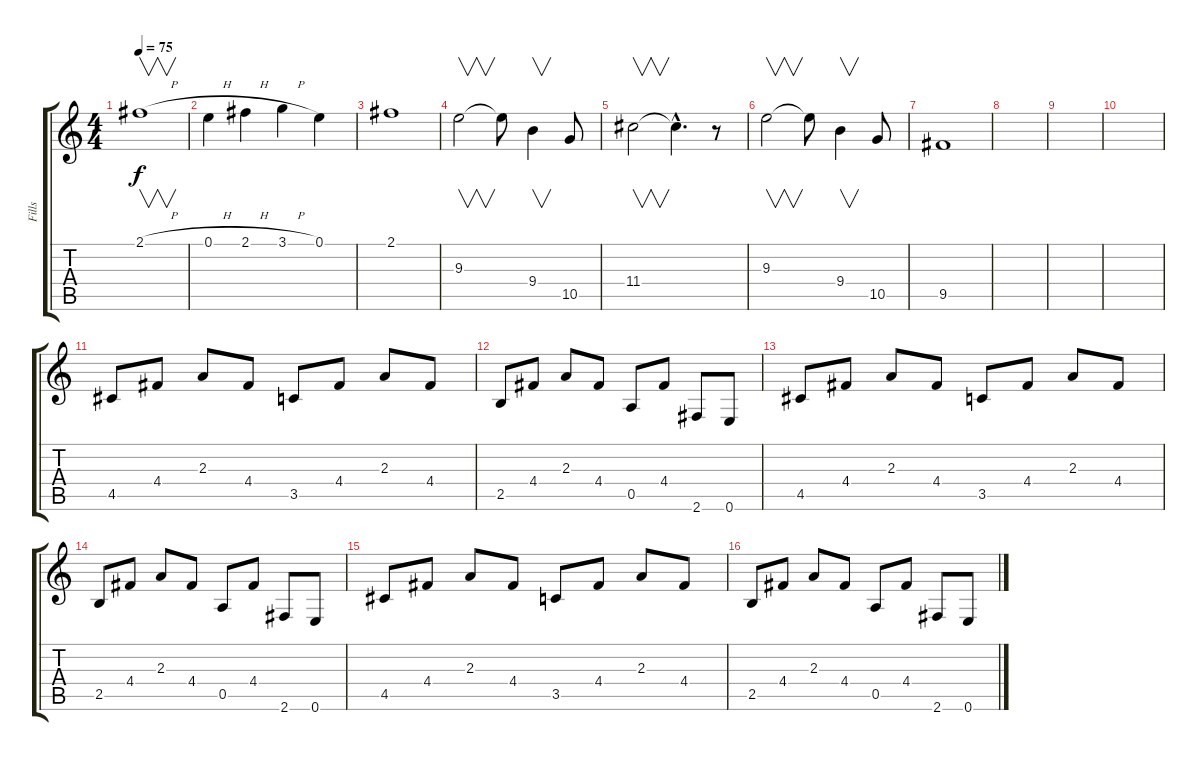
\track ("Fills" "Fills") {instrument distortionguitar}
\staff {score tabs}
\tuning (E4 B3 G3 D3 A2 E2) {hide}
\ts (4 4)
\tempo 75
\clef g2
\ks c
2.1{h}.1{v dy f} |
0.1{h}.4 2.1{h}.4 3.1{h}.4 0.1.4 |
2.1.1 |
9.3.2{v} 9.3{t}.8 9.4.4{v} 10.5.8 |
11.4.2{v} 11.4{hac t}.4{d} r.8 |
9.3.2{v} 9.3{t}.8 9.4.4{v} 10.5.8 |
9.5.1 |
|
|
|
4.5.8 4.4.8 2.3.8 4.4.8 3.5.8 4.4.8 2.3.8 4.4.8 |
2.5.8 4.4.8 2.3.8 4.4.8 0.5.8 4.4.8 2.6.8 0.6.8 |
4.5.8 4.4.8 2.3.8 4.4.8 3.5.8 4.4.8 2.3.8 4.4.8 |
2.5.8 4.4.8 2.3.8 4.4.8 0.5.8 4.4.8 2.6.8 0.6.8 |
4.5.8 4.4.8 2.3.8 4.4.8 3.5.8 4.4.8 2.3.8 4.4.8 |
2.5.8 4.4.8 2.3.8 4.4.8 0.5.8 4.4.8 2.6.8 0.6.8
